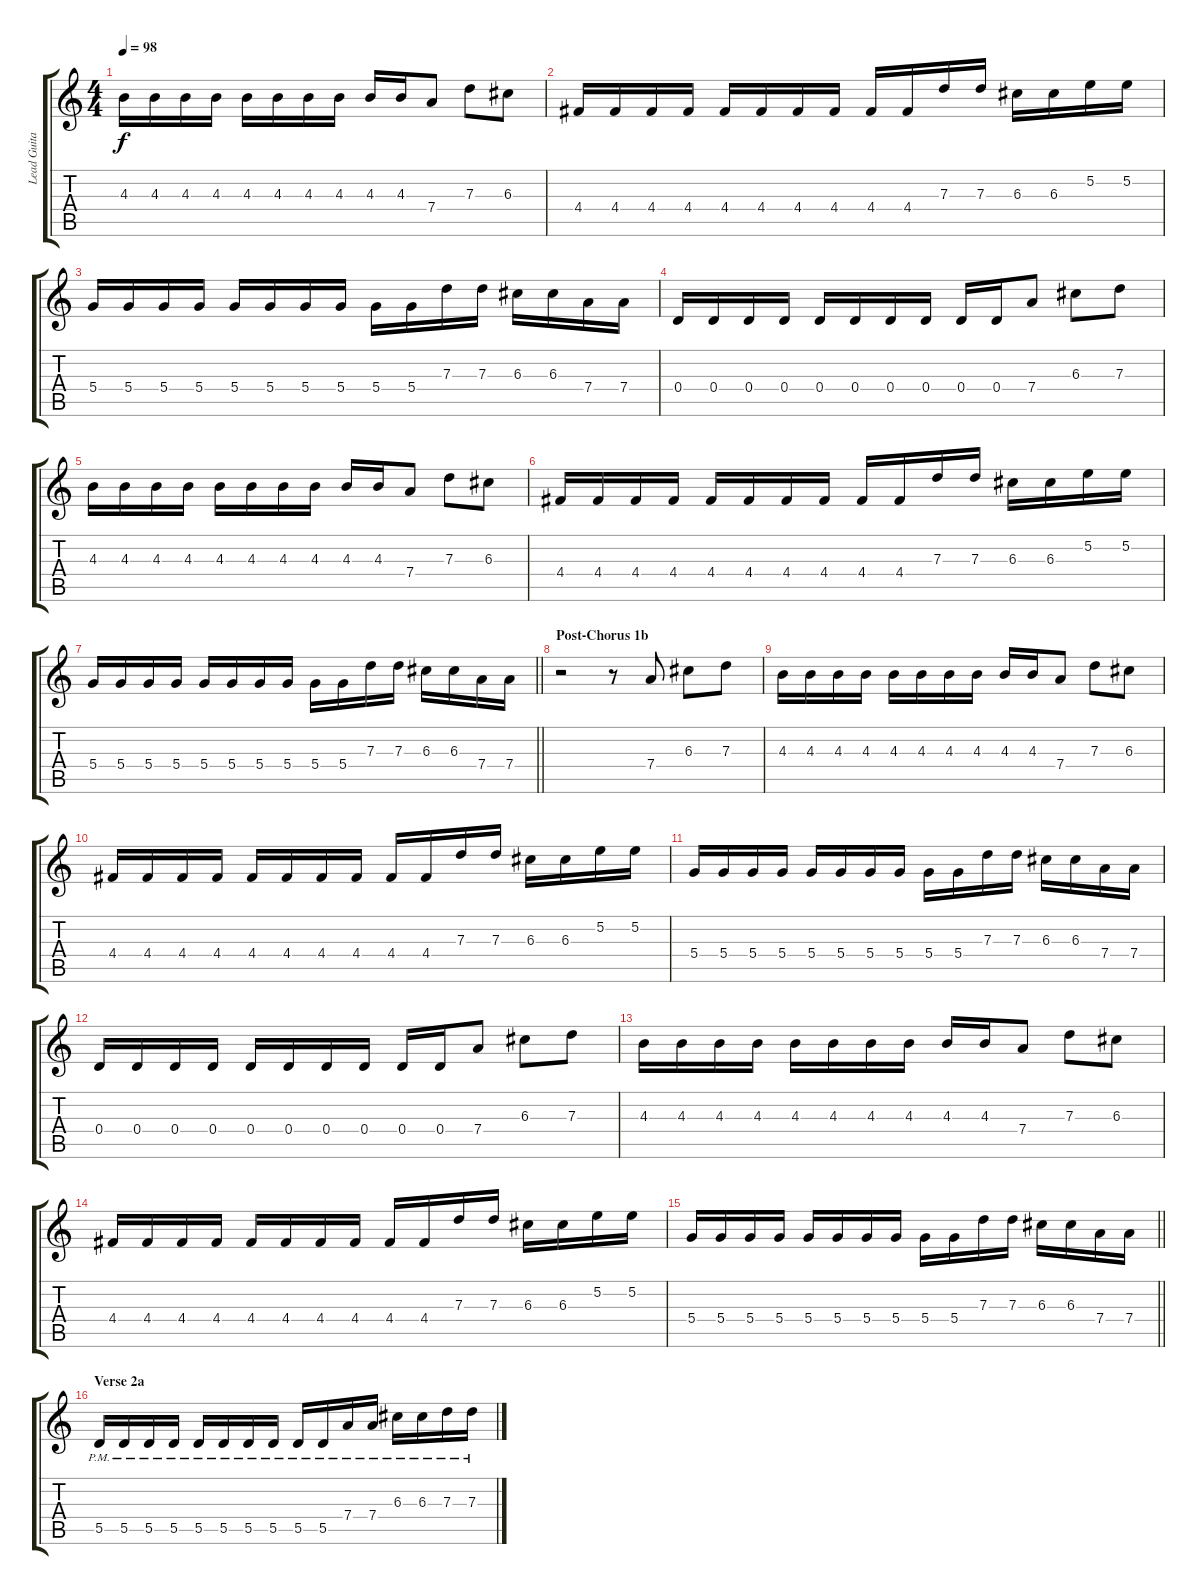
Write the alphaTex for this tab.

\track ("Lead Guitar" "Lead Guita") {instrument overdrivenguitar}
\staff {score tabs}
\tuning (E4 B3 G3 D3 A2 E2) {hide}
\ts (4 4)
\tempo 98
\clef g2
\ks c
4.3.16{dy f} 4.3.16 4.3.16 4.3.16 4.3.16 4.3.16 4.3.16 4.3.16 4.3.16 4.3.16 7.4.8 7.3.8 6.3.8 |
4.4.16 4.4.16 4.4.16 4.4.16 4.4.16 4.4.16 4.4.16 4.4.16 4.4.16 4.4.16 7.3.16 7.3.16 6.3.16 6.3.16 5.2.16 5.2.16 |
5.4.16 5.4.16 5.4.16 5.4.16 5.4.16 5.4.16 5.4.16 5.4.16 5.4.16 5.4.16 7.3.16 7.3.16 6.3.16 6.3.16 7.4.16 7.4.16 |
0.4.16 0.4.16 0.4.16 0.4.16 0.4.16 0.4.16 0.4.16 0.4.16 0.4.16 0.4.16 7.4.8 6.3.8 7.3.8 |
4.3.16 4.3.16 4.3.16 4.3.16 4.3.16 4.3.16 4.3.16 4.3.16 4.3.16 4.3.16 7.4.8 7.3.8 6.3.8 |
4.4.16 4.4.16 4.4.16 4.4.16 4.4.16 4.4.16 4.4.16 4.4.16 4.4.16 4.4.16 7.3.16 7.3.16 6.3.16 6.3.16 5.2.16 5.2.16 |
\barLineRight lightlight
5.4.16 5.4.16 5.4.16 5.4.16 5.4.16 5.4.16 5.4.16 5.4.16 5.4.16 5.4.16 7.3.16 7.3.16 6.3.16 6.3.16 7.4.16 7.4.16 |
\section ("" "Post-Chorus 1b")
r.2 r.8 7.4.8 6.3.8 7.3.8 |
4.3.16 4.3.16 4.3.16 4.3.16 4.3.16 4.3.16 4.3.16 4.3.16 4.3.16 4.3.16 7.4.8 7.3.8 6.3.8 |
4.4.16 4.4.16 4.4.16 4.4.16 4.4.16 4.4.16 4.4.16 4.4.16 4.4.16 4.4.16 7.3.16 7.3.16 6.3.16 6.3.16 5.2.16 5.2.16 |
5.4.16 5.4.16 5.4.16 5.4.16 5.4.16 5.4.16 5.4.16 5.4.16 5.4.16 5.4.16 7.3.16 7.3.16 6.3.16 6.3.16 7.4.16 7.4.16 |
0.4.16 0.4.16 0.4.16 0.4.16 0.4.16 0.4.16 0.4.16 0.4.16 0.4.16 0.4.16 7.4.8 6.3.8 7.3.8 |
4.3.16 4.3.16 4.3.16 4.3.16 4.3.16 4.3.16 4.3.16 4.3.16 4.3.16 4.3.16 7.4.8 7.3.8 6.3.8 |
4.4.16 4.4.16 4.4.16 4.4.16 4.4.16 4.4.16 4.4.16 4.4.16 4.4.16 4.4.16 7.3.16 7.3.16 6.3.16 6.3.16 5.2.16 5.2.16 |
\barLineRight lightlight
5.4.16 5.4.16 5.4.16 5.4.16 5.4.16 5.4.16 5.4.16 5.4.16 5.4.16 5.4.16 7.3.16 7.3.16 6.3.16 6.3.16 7.4.16 7.4.16 |
\section ("" "Verse 2a")
5.5{pm}.16 5.5{pm}.16 5.5{pm}.16 5.5{pm}.16 5.5{pm}.16 5.5{pm}.16 5.5{pm}.16 5.5{pm}.16 5.5{pm}.16 5.5{pm}.16 7.4{pm}.16 7.4{pm}.16 6.3{pm}.16 6.3{pm}.16 7.3{pm}.16 7.3{pm}.16
